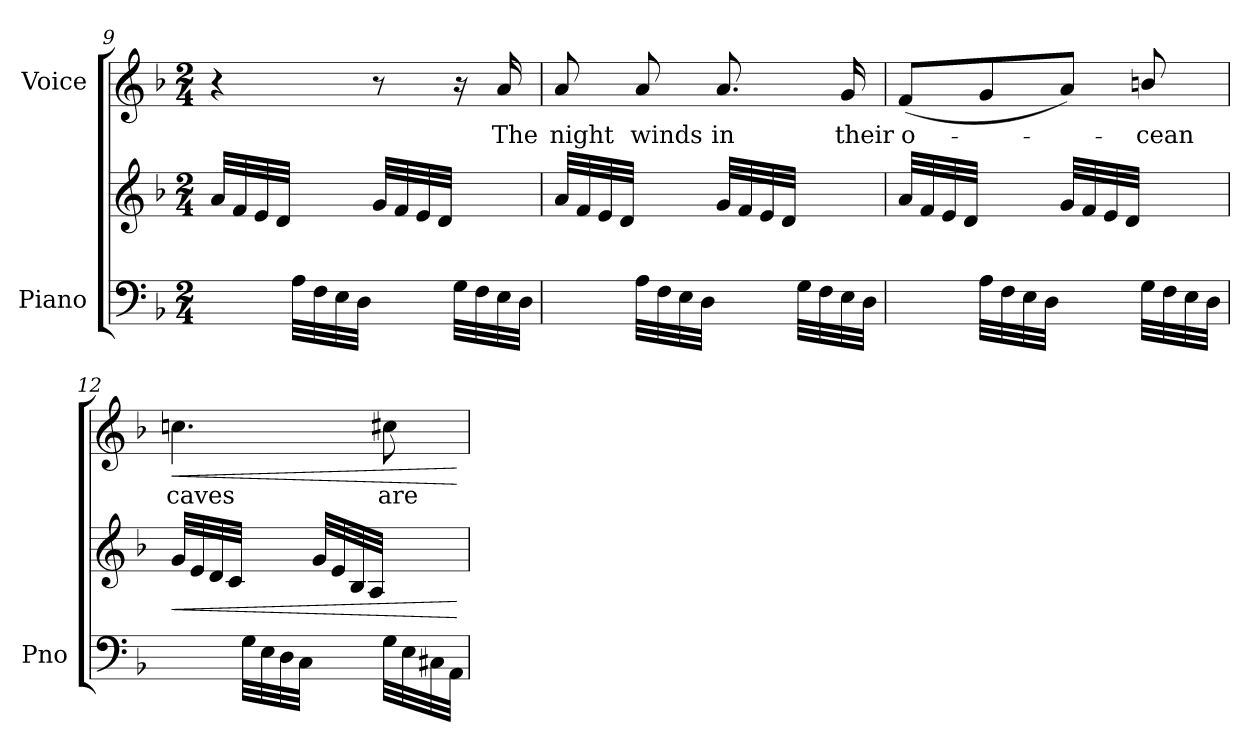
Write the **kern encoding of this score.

**kern	**kern	**dynam	**kern	**text	**dynam
*part2	*part2	*part2	*part1	*part1	*part1
*staff3	*staff2	*staff2/3	*staff1	*staff1	*staff1
*I"Piano	*	*	*I"Voice	*	*
*I'Pno	*	*	*	*	*
!!LO:LB:g=z
*clefF4	*clefG2	*	*clefG2	*	*
*k[b-]	*k[b-]	*	*k[b-]	*	*
*M2/4	*M2/4	*	*M2/4	*	*
=9	=9	=9	=9	=9	=9
*	*^	*	*	*	*
8ryy	2ryy	(32a/LLL	.	4r	.	.
.	.	32f/	.	.	.	.
.	.	32e/	.	.	.	.
.	.	32d/JJJ	.	.	.	.
32A\LLL	.	8ryy	.	.	.	.
32F\	.	.	.	.	.	.
32E\	.	.	.	.	.	.
32D\JJJ)	.	.	.	.	.	.
8ryy	.	(32g/LLL	.	8r	.	.
.	.	32f/	.	.	.	.
.	.	32e/	.	.	.	.
.	.	32d/JJJ	.	.	.	.
32G\LLL	.	8ryy	.	16r	.	.
32F\	.	.	.	.	.	.
!	!	!	!	!	!LO:LY:b	!
32E\	.	.	.	16a/	The	.
32D\JJJ)	.	.	.	.	.	.
!!LO:PB:g=z
=10	=10	=10	=10	=10	=10	=10
!	!	!	!	!	!LO:LY:b	!
8ryy	2ryy	(32a/LLL	.	8a/	night	.
.	.	32f/	.	.	.	.
.	.	32e/	.	.	.	.
.	.	32d/JJJ	.	.	.	.
!	!	!	!	!	!LO:LY:b	!
32A\LLL	.	8ryy	.	8a/	winds	.
32F\	.	.	.	.	.	.
32E\	.	.	.	.	.	.
32D\JJJ)	.	.	.	.	.	.
!	!	!	!	!	!LO:LY:b	!
8ryy	.	(32g/LLL	.	8.a/	in	.
.	.	32f/	.	.	.	.
.	.	32e/	.	.	.	.
.	.	32d/JJJ	.	.	.	.
32G\LLL	.	8ryy	.	.	.	.
32F\	.	.	.	.	.	.
!	!	!	!	!	!LO:LY:b	!
32E\	.	.	.	16g/	their	.
32D\JJJ)	.	.	.	.	.	.
!!LO:LB:g=z
=11	=11	=11	=11	=11	=11	=11
!	!	!	!	!	!LO:LY:b	!
8ryy	2ryy	(32a/LLL	.	(8f/L	o-	.
.	.	32f/	.	.	.	.
.	.	32e/	.	.	.	.
.	.	32d/JJJ	.	.	.	.
32A\LLL	.	8ryy	.	8g/	.	.
32F\	.	.	.	.	.	.
32E\	.	.	.	.	.	.
32D\JJJ)	.	.	.	.	.	.
8ryy	.	(32g/LLL	.	8a/J)	.	.
.	.	32f/	.	.	.	.
.	.	32e/	.	.	.	.
.	.	32d/JJJ	.	.	.	.
!	!	!	!	!	!LO:LY:b	!
32G\LLL	.	8ryy	.	8bn/	-cean	.
32F\	.	.	.	.	.	.
32E\	.	.	.	.	.	.
32D\JJJ)	.	.	.	.	.	.
!!LO:LB:g=z
=12	=12	=12	=12	=12	=12	=12
!	!	!	!LO:HP:b	!	!LO:LY:b	!LO:HP:b
8ryy	2ryy	(32g/LLL	<	4.ccn\	caves	<
.	.	32e/	.	.	.	.
.	.	32d/	.	.	.	.
.	.	32c/JJJ	.	.	.	.
32G\LLL	.	8ryy	.	.	.	.
32E\	.	.	.	.	.	.
32D\	.	.	.	.	.	.
32C\JJJ)	.	.	.	.	.	.
8ryy	.	(32g/LLL	.	.	.	.
.	.	32e/	.	.	.	.
.	.	32B-/	.	.	.	.
.	.	32A/JJJ	.	.	.	.
!	!	!	!	!	!LO:LY:b	!
32G\LLL	.	8ryy	.	8cc#X\	are	.
32E\	.	.	.	.	.	.
32C#X\	.	.	.	.	.	.
32AA\JJJ)	.	.	.	.	.	.
*	*v	*v	*	*	*	*
.	.	[	.	.	[
=	=	=	=	=	=
*-	*-	*-	*-	*-	*-
